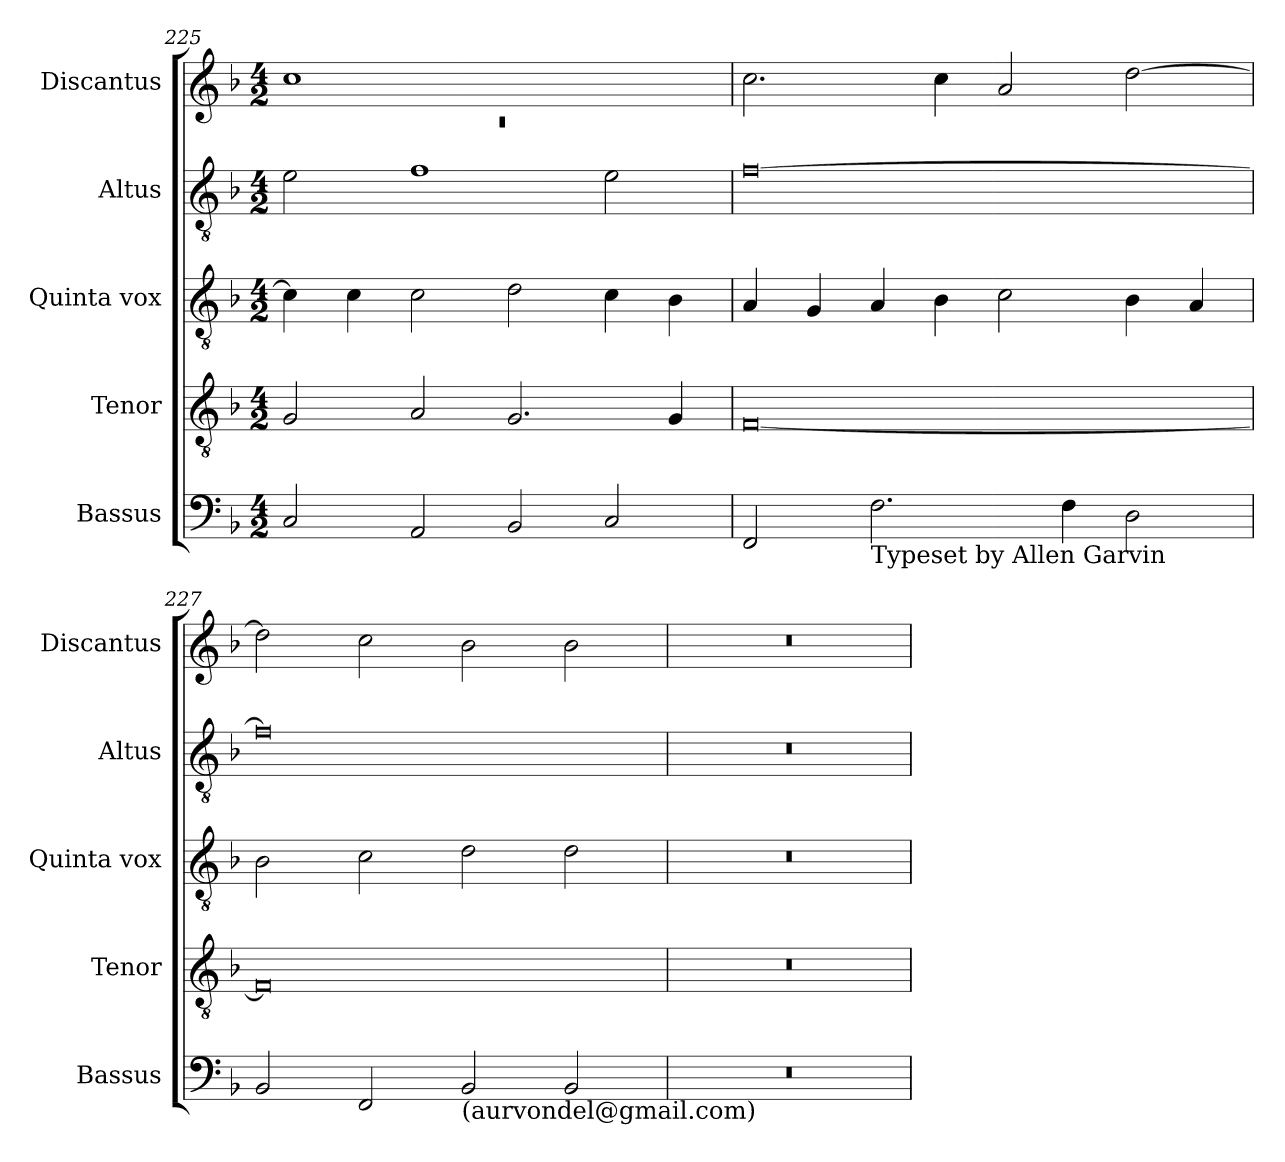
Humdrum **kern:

**kern	**kern	**kern	**kern	**kern
*part5	*part4	*part3	*part2	*part1
*staff5	*staff4	*staff3	*staff2	*staff1
*I"Bassus	*I"Tenor	*I"Quinta vox	*I"Altus	*I"Discantus
*I'Bassus	*I'Tenor	*I'Quinta vox	*I'Altus	*I'Discantus
!!LO:LB:g=z
*clefF4	*clefGv2	*clefGv2	*clefGv2	*clefG2
*ITrd-3c-5	*ITrd-3c-5	*	*ITrd-3c-5	*ITrd-3c-5
*k[b-e-]	*k[b-e-]	*k[b-]	*k[b-e-]	*k[b-e-]
*B-:	*B-:	*F:	*B-:	*B-:
*M4/2	*M4/2	*M4/2	*M4/2	*M4/2
=225	=225	=225	=225	=225
*	*	*	*	*^
!	!	!	!	!	!LO:N:vis=1
2F/	2c/	4c\]	2a\	1ff	0rc
.	.	4c\	.	.	.
2D/	2d/	2c\	1b-	.	.
2E-/	2.c/	2d\	.	1ryy	.
2F/	.	4c\	2a\	.	.
.	4c/	4B-\	.	.	.
*	*	*	*	*v	*v
=226	=226	=226	=226	=226
2BB-/	[<0B-	4A/	[>0b-	2.ff\
.	.	4G/	.	.
!LO:TX:b:t=Typeset by Allen Garvin	!	!	!	!
2.B-\	.	4A/	.	.
.	.	4B-\	.	4ff\
.	.	2c\	.	2dd/
4B-\	.	.	.	.
2G\	.	4B-\	.	[>2gg\
.	.	4A/	.	.
=227	=227	=227	=227	=227
2E-/	0B-]	2B-\	0b-]	2gg\]
2BB-/	.	2c\	.	2ff\
!LO:TX:b:t=(aurvondel@gmail.com)	!	!	!	!
2E-/	.	2d\	.	2ee-\
2E-/	.	2d\	.	2ee-\
=228	=228	=228	=228	=228
0r	0r	0r	0r	0r
=	=	=	=	=
*-	*-	*-	*-	*-
